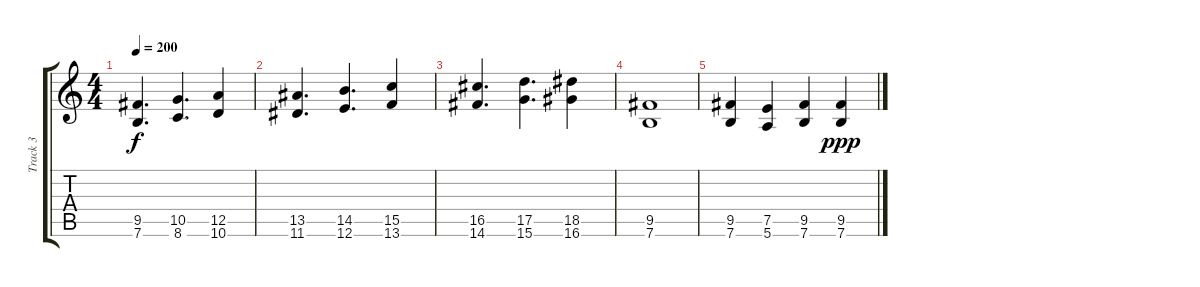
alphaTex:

\track ("Track 3" "Track 3") {instrument overdrivenguitar}
\staff {score tabs}
\tuning (E4 B3 G3 D3 A2 E2) {hide}
\ts (4 4)
\tempo 200
\clef g2
\ks c
(9.5 7.6).4{d dy f} (10.5 8.6).4{d} (12.5 10.6).4 |
(13.5 11.6).4{d} (14.5 12.6).4{d} (15.5 13.6).4 |
(16.5 14.6).4{d} (17.5 15.6).4{d} (18.5 16.6).4 |
(9.5 7.6).1 |
(9.5 7.6).4 (7.5 5.6).4 (9.5 7.6).4 (9.5 7.6).4{dy ppp}
